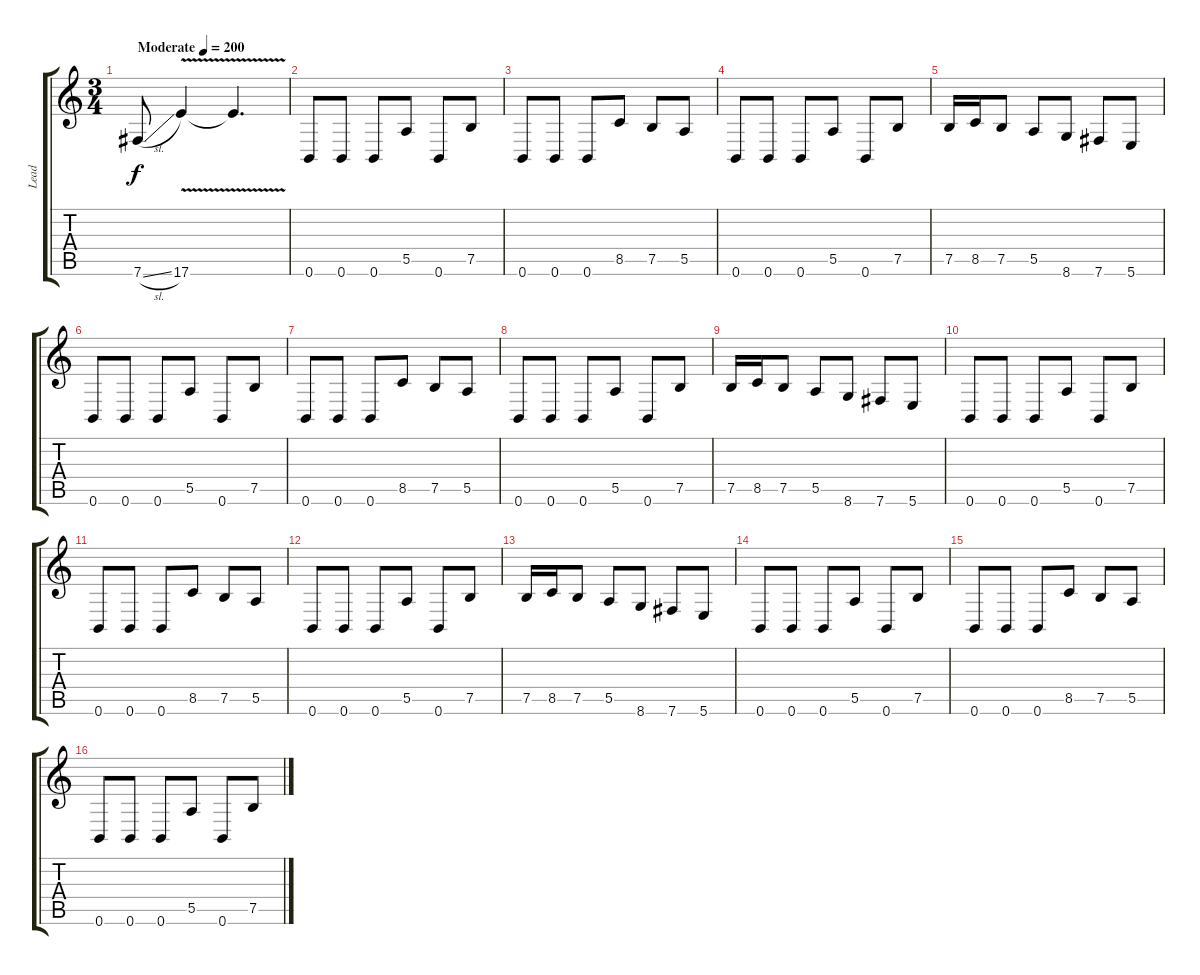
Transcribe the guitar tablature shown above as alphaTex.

\track ("Lead" "Lead") {instrument distortionguitar}
\staff {score tabs}
\tuning (B3 Gb3 D3 A2 E2 B1) {hide}
\ts (3 4)
\tempo (200 "Moderate")
\clef g2
\ks c
7.6{sl}.8{dy f balance 8 instrument distortionguitar} 17.6{v}.4 17.6{t}.4{d} |
0.6.8 0.6.8 0.6.8 5.5.8 0.6.8 7.5.8 |
0.6.8 0.6.8 0.6.8 8.5.8 7.5.8 5.5.8 |
0.6.8 0.6.8 0.6.8 5.5.8 0.6.8 7.5.8 |
7.5.16 8.5.16 7.5.8 5.5.8 8.6.8 7.6.8 5.6.8 |
0.6.8 0.6.8 0.6.8 5.5.8 0.6.8 7.5.8 |
0.6.8 0.6.8 0.6.8 8.5.8 7.5.8 5.5.8 |
0.6.8 0.6.8 0.6.8 5.5.8 0.6.8 7.5.8 |
7.5.16 8.5.16 7.5.8 5.5.8 8.6.8 7.6.8 5.6.8 |
0.6.8 0.6.8 0.6.8 5.5.8 0.6.8 7.5.8 |
0.6.8 0.6.8 0.6.8 8.5.8 7.5.8 5.5.8 |
0.6.8 0.6.8 0.6.8 5.5.8 0.6.8 7.5.8 |
7.5.16 8.5.16 7.5.8 5.5.8 8.6.8 7.6.8 5.6.8 |
0.6.8 0.6.8 0.6.8 5.5.8 0.6.8 7.5.8 |
0.6.8 0.6.8 0.6.8 8.5.8 7.5.8 5.5.8 |
0.6.8 0.6.8 0.6.8 5.5.8 0.6.8 7.5.8
